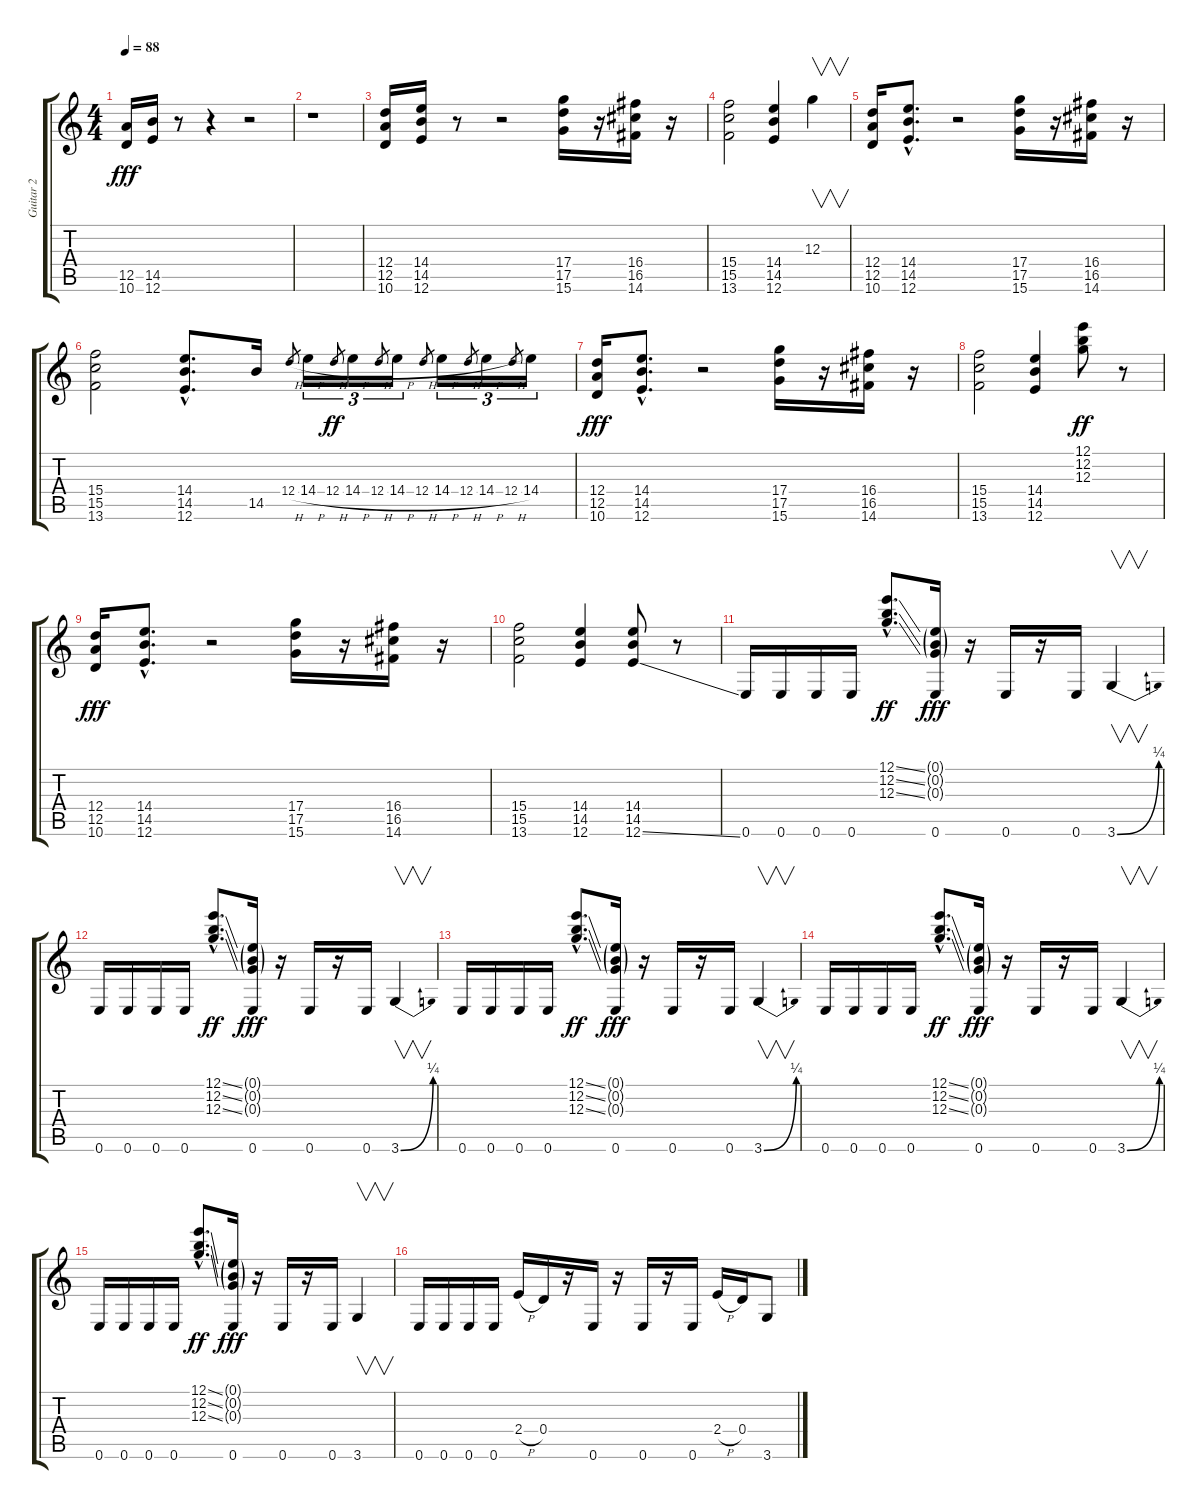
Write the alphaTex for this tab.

\track ("Guitar 2" "Guitar 2") {instrument overdrivenguitar}
\staff {score tabs}
\tuning (E4 B3 G3 D3 A2 E2) {hide}
\ts (4 4)
\tempo 88
\clef g2
\ks c
(12.5 10.6).16{dy fff} (14.5 12.6).16 r.8 r.4 r.2 |
r.1 |
(12.4 12.5 10.6).16 (14.4 14.5 12.6).16 r.8 r.2 (17.4 17.5 15.6).16 r.16 (16.4 16.5 14.6).16 r.16 |
(15.4 15.5 13.6).2 (14.4 14.5 12.6).4 12.3.4{v} |
(12.4 12.5 10.6).16 (14.4{hac} 14.5{hac} 12.6{hac}).8{d} r.2 (17.4 17.5 15.6).16 r.16 (16.4 16.5 14.6).16 r.16 |
(15.4 15.5 13.6).2 (14.4{hac} 14.5{hac} 12.6{hac}).8{d} 14.5.16 12.4{h}.8{gr} 14.4{h}.16{tu (3 2)} 12.4{h}.8{gr dy ff} 14.4{h}.16{tu (3 2)} 12.4{h}.8{gr} 14.4{h}.16{tu (3 2)} 12.4{h}.8{gr} 14.4{h}.16{tu (3 2)} 12.4{h}.8{gr} 14.4{h}.16{tu (3 2)} 12.4{h}.8{gr} 14.4.16{tu (3 2)} |
(12.4 12.5 10.6).16{dy fff} (14.4{hac} 14.5{hac} 12.6{hac}).8{d} r.2 (17.4 17.5 15.6).16 r.16 (16.4 16.5 14.6).16 r.16 |
(15.4 15.5 13.6).2 (14.4 14.5 12.6).4 (12.1 12.2 12.3).8{dy ff} r.8 |
(12.4 12.5 10.6).16{dy fff} (14.4{hac} 14.5{hac} 12.6{hac}).8{d} r.2 (17.4 17.5 15.6).16 r.16 (16.4 16.5 14.6).16 r.16 |
(15.4 15.5 13.6).2 (14.4 14.5 12.6).4 (14.4 14.5 12.6{ss}).8 r.8 |
0.6.16 0.6.16 0.6.16 0.6.16 (12.1{ss hac} 12.2{ss hac} 12.3{ss hac}).8{d dy ff} (0.1{g} 0.2{g} 0.3{g} 0.6).16{dy fff} r.16 0.6.16 r.16 0.6.16 3.6{be (bend 0 0 60 1)}.4{v} |
0.6.16 0.6.16 0.6.16 0.6.16 (12.1{ss hac} 12.2{ss hac} 12.3{ss hac}).8{d dy ff} (0.1{g} 0.2{g} 0.3{g} 0.6).16{dy fff} r.16 0.6.16 r.16 0.6.16 3.6{be (bend 0 0 60 1)}.4{v} |
0.6.16 0.6.16 0.6.16 0.6.16 (12.1{ss hac} 12.2{ss hac} 12.3{ss hac}).8{d dy ff} (0.1{g} 0.2{g} 0.3{g} 0.6).16{dy fff} r.16 0.6.16 r.16 0.6.16 3.6{be (bend 0 0 60 1)}.4{v} |
0.6.16 0.6.16 0.6.16 0.6.16 (12.1{ss hac} 12.2{ss hac} 12.3{ss hac}).8{d dy ff} (0.1{g} 0.2{g} 0.3{g} 0.6).16{dy fff} r.16 0.6.16 r.16 0.6.16 3.6{be (bend 0 0 60 1)}.4{v} |
0.6.16 0.6.16 0.6.16 0.6.16 (12.1{ss hac} 12.2{ss hac} 12.3{ss hac}).8{d dy ff} (0.1{g} 0.2{g} 0.3{g} 0.6).16{dy fff} r.16 0.6.16 r.16 0.6.16 3.6.4{v} |
0.6.16 0.6.16 0.6.16 0.6.16 2.4{h}.16 0.4.16 r.16 0.6.16 r.16 0.6.16 r.16 0.6.16 2.4{h}.16 0.4.16 3.6.8
